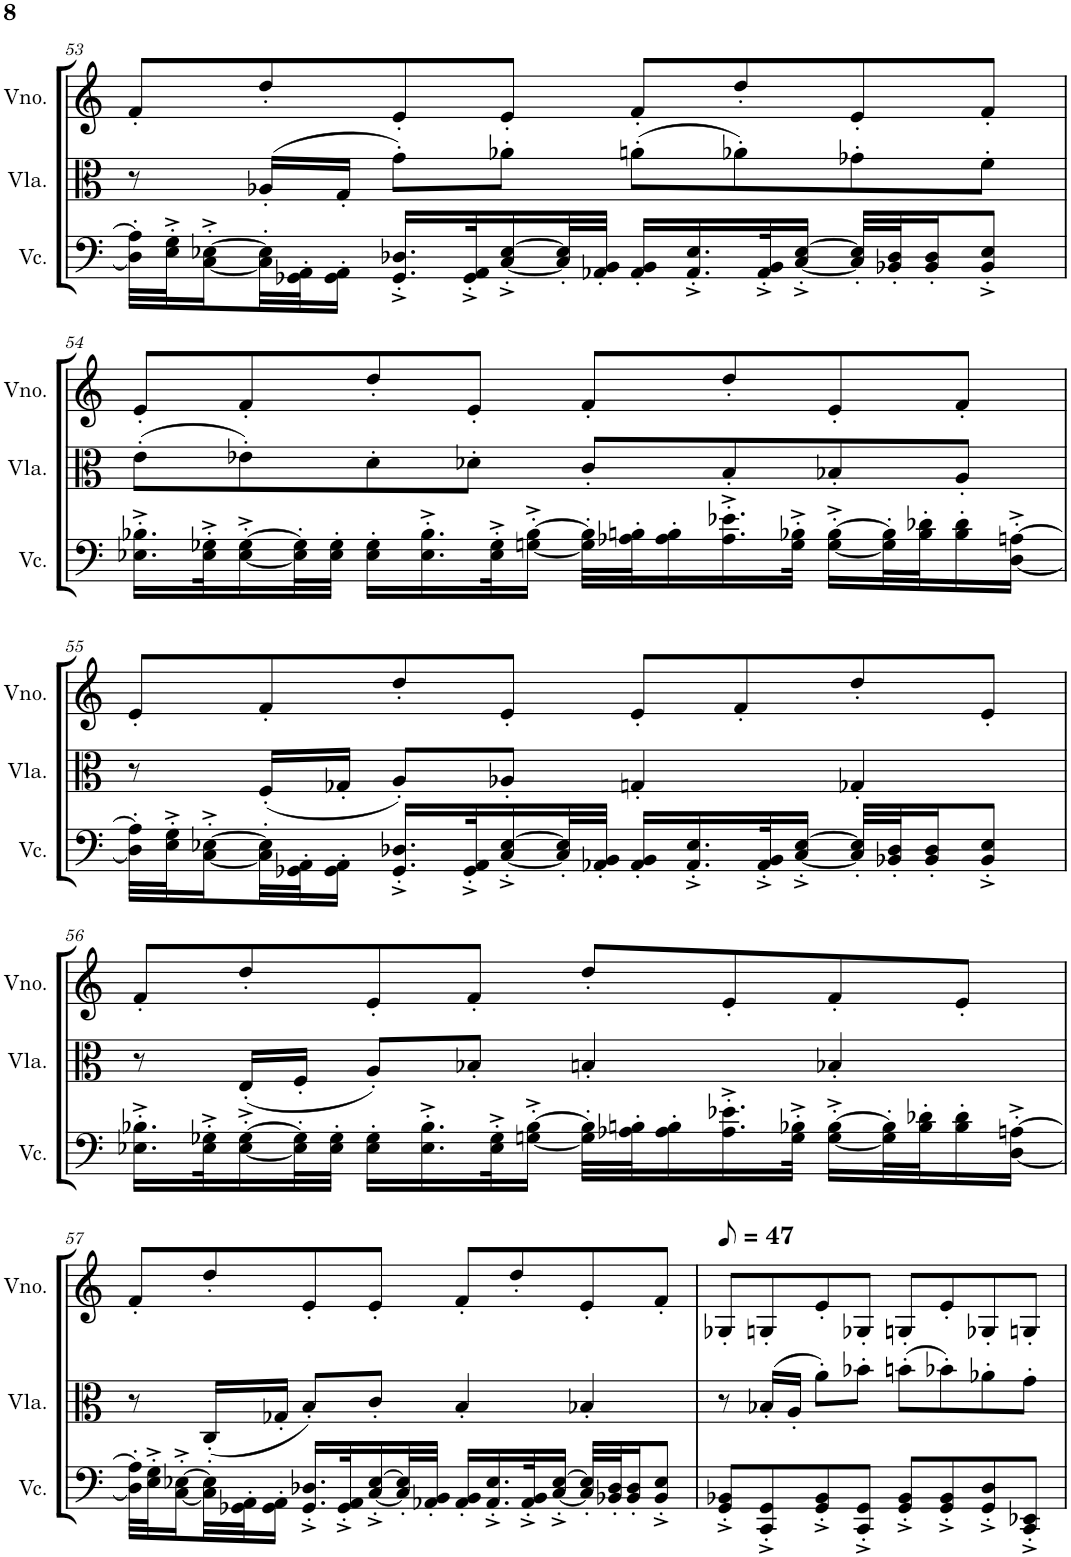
**kern	**kern	**kern
*part3	*part2	*part1
*staff3	*staff2	*staff1
*I"Violoncelo	*I"Viola	*I"Violino
*I'Vc.	*I'Vla.	*I'Vno.
!!LO:PB:g=z
*clefF4	*clefC3	*clefG2
*k[]	*k[]	*k[]
*M4/4	*M4/4	*M4/4
=53	=53	=53
32D\]' 32A\]'LLL	8r	8f'/L
32E\'^ 32G\'^J	.	.
[16C\'^ [16E-X\'^	.	.
32C\]' 32E-\]'L	(16A-X'/LL	8dd'/
32GG-X\' 32AA\'J	.	.
16GG-\' 16AA\'JJ	16G'/JJ	.
16.GG-/'^ 16.D-X/'^LL	8g'\L)	8e'/
32GG-/'^ 32AA/'^K	.	.
[16C/'^ [16E-/'^	8a-X'\J	8e'/J
32C/]' 32E-/]'L	.	.
32AA-X/' 32BB/'JJJ	.	.
16AA-/' 16BB/'LL	(8an'\L	8f'/L
16.AA-/'^ 16.E-/'^	.	.
.	8a-X'\)	8dd'/
32AA-/'^ 32BB/'^K	.	.
[16C/'^ [16E-/'^JJ	.	.
32C/]' 32E-/]'LLL	8g-X'\	8e'/
32BB-X/' 32D-/'J	.	.
16BB-/' 16D-/'J	.	.
8BB-/'^ 8E-/'^J	8f'\J	8f'/J
!!LO:LB:g=z
=54	=54	=54
16.E-X\'^ 16.B-X\'^LL	(8e'\L	8e'/L
32E-\'^ 32G-X\'^K	.	.
[16E-\'^ [16G-\'^	8e-X'\)	8f'/
32E-\]' 32G-\]'L	.	.
32E-\' 32G-\'JJJ	.	.
16E-\' 16G-\'LL	8d'\	8dd'/
16.E-\'^ 16.B-\'^	.	.
.	8d-X'\J	8e'/J
32E-\'^ 32G-\'^K	.	.
[16Gn\'^ [16B-\'^JJ	.	.
32G\]' 32B-\]'LLL	8c'/L	8f'/L
32A-X\' 32Bn\'J	.	.
16A-\' 16B\'	.	.
16.A-\'^ 16.e-X\'^	8B'/	8dd'/
32G\'^ 32B-X\'^JJk	.	.
[16G\'^ [16B-\'^LL	8B-X'/	8e'/
32G\]' 32B-\]'L	.	.
32B-\' 32d-X\'J	.	.
16B-\' 16d-\'	8A'/J	8f'/J
[16D\'^ [16An\'^JJ	.	.
!!LO:LB:g=z
=55	=55	=55
32D\]' 32A\]'LLL	8r	8e'/L
32E\'^ 32G\'^J	.	.
[16C\'^ [16E-X\'^	.	.
32C\]' 32E-\]'L	(16F'/LL	8f'/
32GG-X\' 32AA\'J	.	.
16GG-\' 16AA\'JJ	16G-X'/JJ	.
16.GG-/'^ 16.D-X/'^LL	8A'/L)	8dd'/
32GG-/'^ 32AA/'^K	.	.
[16C/'^ [16E-/'^	8A-X'/J	8e'/J
32C/]' 32E-/]'L	.	.
32AA-X/' 32BB/'JJJ	.	.
16AA-/' 16BB/'LL	4Gn'/	8e'/L
16.AA-/'^ 16.E-/'^	.	.
.	.	8f'/
32AA-/'^ 32BB/'^K	.	.
[16C/'^ [16E-/'^JJ	.	.
32C/]' 32E-/]'LLL	4G-X'/	8dd'/
32BB-X/' 32D-/'J	.	.
16BB-/' 16D-/'J	.	.
8BB-/'^ 8E-/'^J	.	8e'/J
!!LO:LB:g=z
=56	=56	=56
16.E-X\'^ 16.B-X\'^LL	8r	8f'/L
32E-\'^ 32G-X\'^K	.	.
[16E-\'^ [16G-\'^	(16E'/LL	8dd'/
32E-\]' 32G-\]'L	16F'/JJ	.
32E-\' 32G-\'JJJ	.	.
16E-\' 16G-\'LL	8A'/L)	8e'/
16.E-\'^ 16.B-\'^	.	.
.	8B-X'/J	8f'/J
32E-\'^ 32G-\'^K	.	.
[16Gn\'^ [16B-\'^JJ	.	.
32G\]' 32B-\]'LLL	4Bn'/	8dd'/L
32A-X\' 32Bn\'J	.	.
16A-\' 16B\'	.	.
16.A-\'^ 16.e-X\'^	.	8e'/
32G\'^ 32B-X\'^JJk	.	.
[16G\'^ [16B-\'^LL	4B-X'/	8f'/
32G\]' 32B-\]'L	.	.
32B-\' 32d-X\'J	.	.
16B-\' 16d-\'	.	8e'/J
[16D\'^ [16An\'^JJ	.	.
!!LO:LB:g=z
=57	=57	=57
32D\]' 32A\]'LLL	8r	8f'/L
32E\'^ 32G\'^J	.	.
[16C\'^ [16E-X\'^	.	.
32C\]' 32E-\]'L	(16C'/LL	8dd'/
32GG-X\' 32AA\'J	.	.
16GG-\' 16AA\'JJ	16G-X'/JJ	.
16.GG-/'^ 16.D-X/'^LL	8B'/L)	8e'/
32GG-/'^ 32AA/'^K	.	.
[16C/'^ [16E-/'^	8c'/J	8e'/J
32C/]' 32E-/]'L	.	.
32AA-X/' 32BB/'JJJ	.	.
16AA-/' 16BB/'LL	4B'/	8f'/L
16.AA-/'^ 16.E-/'^	.	.
.	.	8dd'/
32AA-/'^ 32BB/'^K	.	.
[16C/'^ [16E-/'^JJ	.	.
32C/]' 32E-/]'LLL	4B-X'/	8e'/
32BB-X/' 32D-/'J	.	.
16BB-/' 16D-/'J	.	.
8BB-/'^ 8E-/'^J	.	8f'/J
=58	=58	=58
*	*	*MM24
8GG/'^ 8BB-X/'^L	8r	8G-X'/L
8CC/'^ 8GG/'^	(16B-X'/LL	8Gn'/
.	16A'/JJ	.
8GG/'^ 8BB-/'^	8a'\L)	8e'/
8CC/'^ 8GG/'^J	8b-X'\J	8G-X'/J
8GG/'^ 8BB-/'^L	(8bn'\L	8Gn'/L
8GG/'^ 8BB-/'^	8b-X'\)	8e'/
8GG/'^ 8D/'^	8a-X'\	8G-X'/
8CC/'^ 8EE-X/'^J	8g'\J	8Gn'/J
=	=	=
*-	*-	*-
